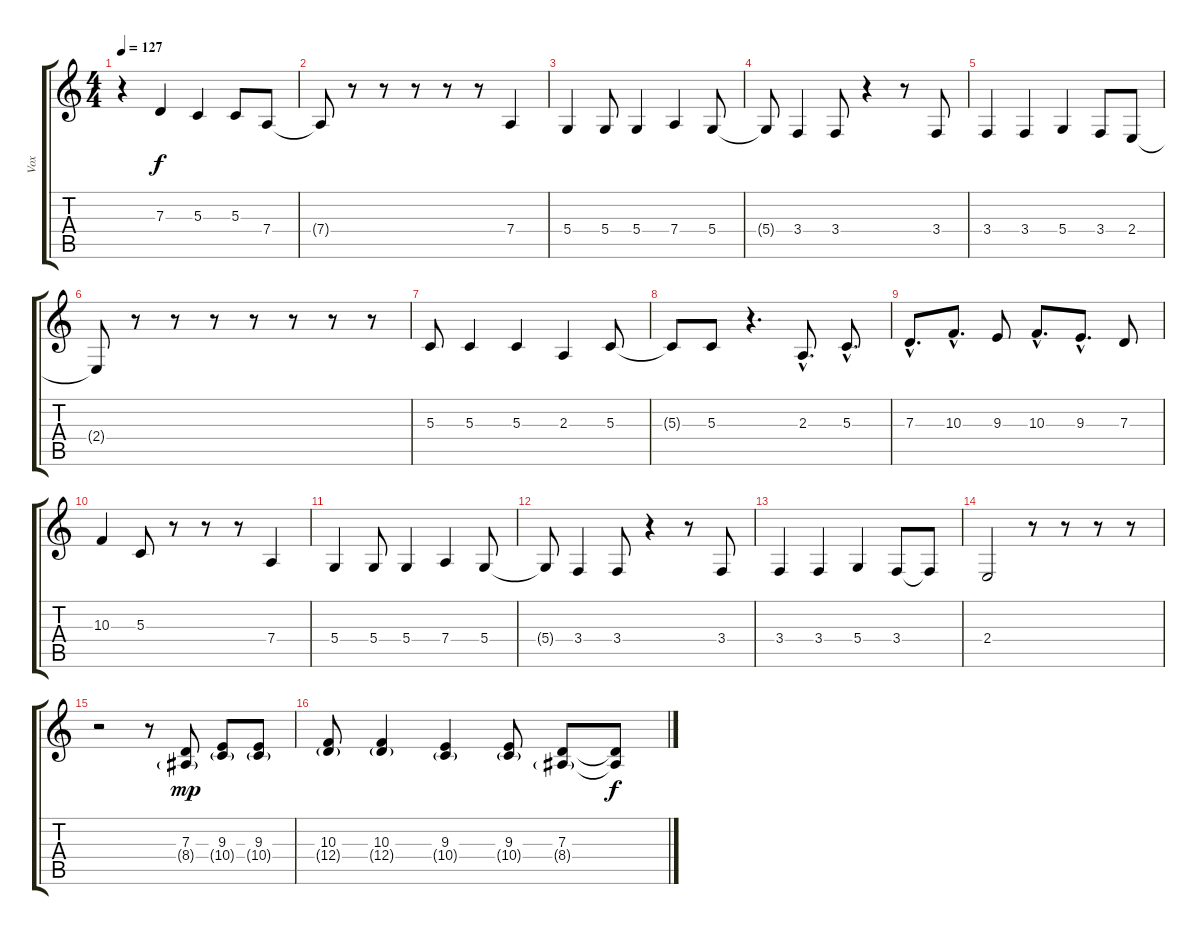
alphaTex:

\track ("Vox" "Vox") {instrument lead6voice}
\staff {score tabs}
\tuning (E4 B3 G3 D3 A2 E2) {hide}
\ts (4 4)
\tempo 127
\clef g2
\ks c
r.4{dy f} 7.3.4 5.3.4 5.3.8 7.4.8 |
7.4{t}.8 r.8 r.8 r.8 r.8 r.8 7.4.4 |
5.4.4 5.4.8 5.4.4 7.4.4 5.4.8 |
5.4{t}.8 3.4.4 3.4.8 r.4 r.8 3.4.8 |
3.4.4 3.4.4 5.4.4 3.4.8 2.4.8 |
2.4{t}.8 r.8 r.8 r.8 r.8 r.8 r.8 r.8 |
5.3.8 5.3.4 5.3.4 2.3.4 5.3.8 |
5.3{t}.8 5.3.8 r.4{d} 2.3{hac}.8{d} 5.3{hac}.8{d} |
7.3{hac}.8{d} 10.3{hac}.8{d} 9.3.8 10.3{hac}.8{d} 9.3{hac}.8{d} 7.3.8 |
10.3.4 5.3.8 r.8 r.8 r.8 7.4.4 |
5.4.4 5.4.8 5.4.4 7.4.4 5.4.8 |
5.4{t}.8 3.4.4 3.4.8 r.4 r.8 3.4.8 |
3.4.4 3.4.4 5.4.4 3.4.8 3.4{t}.8 |
2.4.2 r.8 r.8 r.8 r.8 |
r.2 r.8 (7.3 8.4{g}).8{dy mp} (9.3 10.4{g}).8 (9.3 10.4{g}).8 |
(10.3 12.4{g}).8 (10.3 12.4{g}).4 (9.3 10.4{g}).4 (9.3 10.4{g}).8 (7.3 8.4{g}).8 (7.3{t} 8.4{t}).8{dy f}
